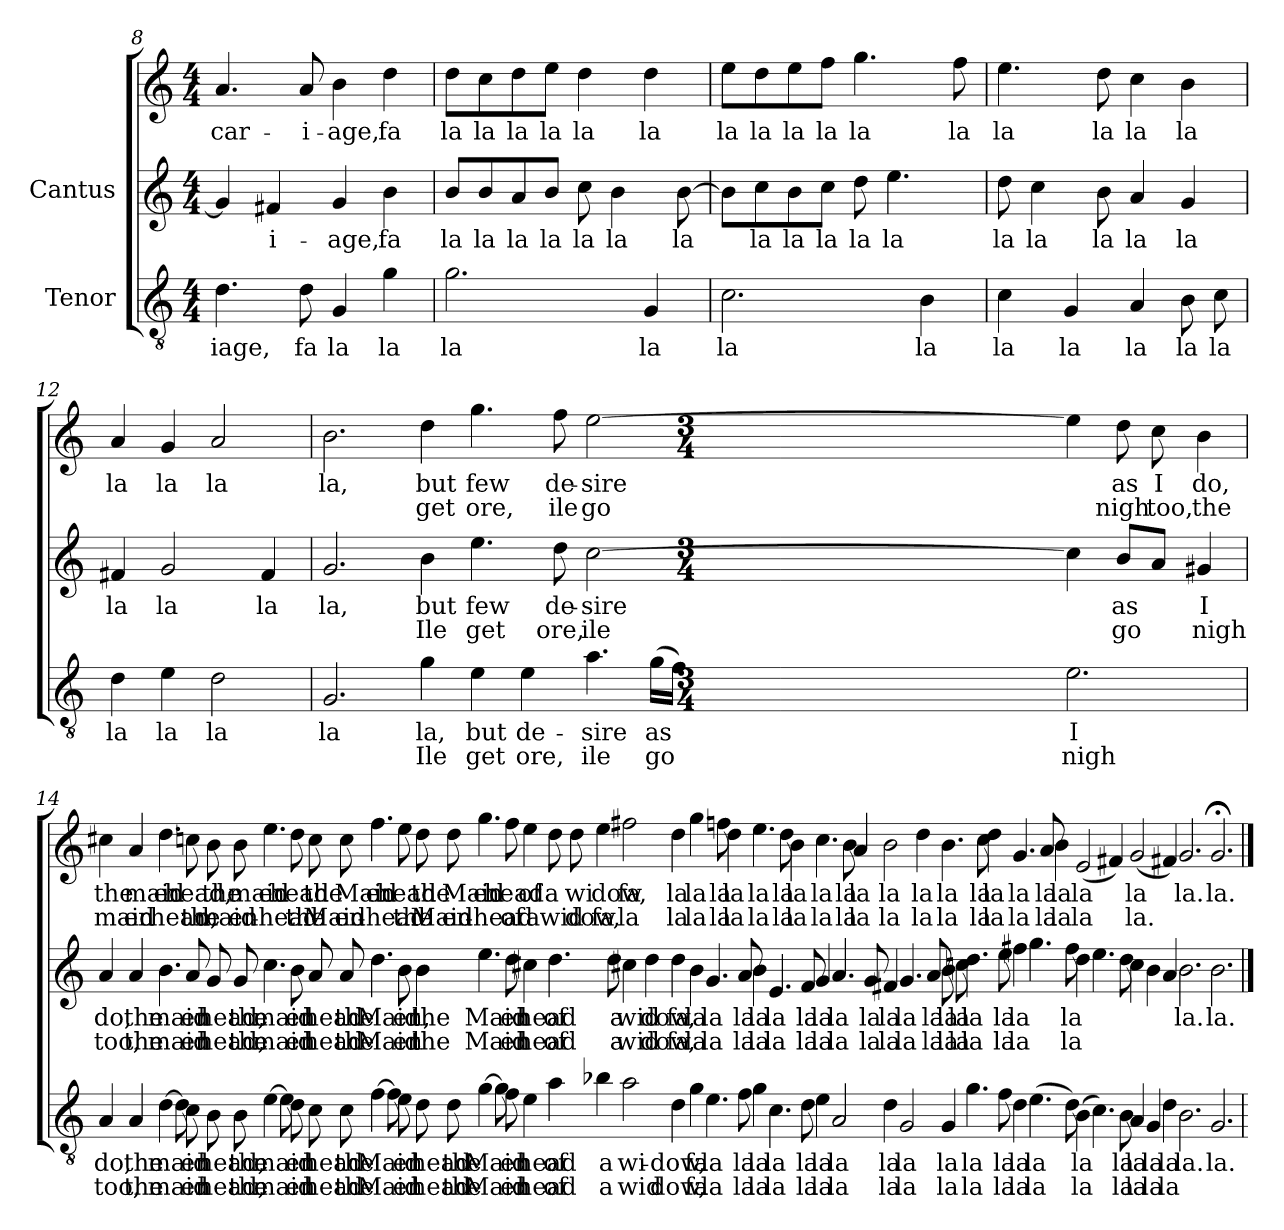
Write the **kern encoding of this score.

**kern	**text	**text	**kern	**text	**text	**kern	**text	**text
*part2	*part2	*part2	*part1	*part1	*part1	*part1	*part1	*part1
*staff3	*staff3	*staff3	*staff2	*staff2	*staff2	*staff1	*staff1	*staff1
*I"Tenor	*	*	*I"Cantus	*	*	*	*	*
*clefGv2	*	*	*clefG2	*	*	*clefG2	*	*
*M4/4	*	*	*M4/4	*	*	*M4/4	*	*
=8	=8	=8	=8	=8	=8	=8	=8	=8
!	!LO:LY:b:cj	!	!	!LO:LY:b:cj	!	!	!LO:LY:b:cj	!
4.d\	-iage,	.	4g/]	.	.	4.a/	-car-	.
!	!	!	!	!LO:LY:b:cj	!	!	!	!
.	.	.	4f#X/	i-	.	.	.	.
!	!LO:LY:b:cj	!	!	!	!	!	!LO:LY:b:cj	!
8d\	fa	.	.	.	.	8a/	-i-	.
!	!LO:LY:b:cj	!	!	!LO:LY:b:cj	!	!	!LO:LY:b:cj	!
4G/	la	.	4g/	-age,	.	4b\	-age,	.
!	!LO:LY:b:cj	!	!	!LO:LY:b:cj	!	!	!LO:LY:b:cj	!
4g\	la	.	4b\	fa	.	4dd\	fa	.
!!LO:LB:g=z
=9	=9	=9	=9	=9	=9	=9	=9	=9
!	!LO:LY:b:cj	!	!	!LO:LY:b:cj	!	!	!LO:LY:b:cj	!
2.g\	la	.	8b/L	la	.	8dd\L	la	.
!	!	!	!	!LO:LY:b:cj	!	!	!LO:LY:b:cj	!
.	.	.	8b/	la	.	8cc\	la	.
!	!	!	!	!LO:LY:b:cj	!	!	!LO:LY:b:cj	!
.	.	.	8a/	la	.	8dd\	la	.
!	!	!	!	!LO:LY:b:cj	!	!	!LO:LY:b:cj	!
.	.	.	8b/J	la	.	8ee\J	la	.
!	!	!	!	!LO:LY:b:cj	!	!	!LO:LY:b:cj	!
.	.	.	8cc\	la	.	4dd\	la	.
!	!	!	!	!LO:LY:b:cj	!	!	!	!
.	.	.	4b\	la	.	.	.	.
!	!LO:LY:b:cj	!	!	!	!	!	!LO:LY:b:cj	!
4G/	la	.	.	.	.	4dd\	la	.
!	!	!	!	!LO:LY:b:cj	!	!	!	!
.	.	.	[>8b\	la	.	.	.	.
=10	=10	=10	=10	=10	=10	=10	=10	=10
!	!LO:LY:b:cj	!	!	!LO:LY:b:cj	!	!	!LO:LY:b:cj	!
2.c\	la	.	8b\L]	.	.	8ee\L	la	.
!	!	!	!	!LO:LY:b:cj	!	!	!LO:LY:b:cj	!
.	.	.	8cc\	la	.	8dd\	la	.
!	!	!	!	!LO:LY:b:cj	!	!	!LO:LY:b:cj	!
.	.	.	8b\	la	.	8ee\	la	.
!	!	!	!	!LO:LY:b:cj	!	!	!LO:LY:b:cj	!
.	.	.	8cc\J	la	.	8ff\J	la	.
!	!	!	!	!LO:LY:b:cj	!	!	!LO:LY:b:cj	!
.	.	.	8dd\	la	.	4.gg\	la	.
!	!	!	!	!LO:LY:b:cj	!	!	!	!
.	.	.	4.ee\	la	.	.	.	.
!	!LO:LY:b:cj	!	!	!	!	!	!	!
4B\	la	.	.	.	.	.	.	.
!	!	!	!	!	!	!	!LO:LY:b:cj	!
.	.	.	.	.	.	8ff\	la	.
=11	=11	=11	=11	=11	=11	=11	=11	=11
!	!LO:LY:b:cj	!	!	!LO:LY:b:cj	!	!	!LO:LY:b:cj	!
4c\	la	.	8dd\	la	.	4.ee\	la	.
!	!	!	!	!LO:LY:b:cj	!	!	!	!
.	.	.	4cc\	la	.	.	.	.
!	!LO:LY:b:cj	!	!	!	!	!	!	!
4G/	la	.	.	.	.	.	.	.
!	!	!	!	!LO:LY:b:cj	!	!	!LO:LY:b:cj	!
.	.	.	8b\	la	.	8dd\	la	.
!	!LO:LY:b:cj	!	!	!LO:LY:b:cj	!	!	!LO:LY:b:cj	!
4A/	la	.	4a/	la	.	4cc\	la	.
!	!LO:LY:b:cj	!	!	!LO:LY:b:cj	!	!	!LO:LY:b:cj	!
8B\	la	.	4g/	la	.	4b\	la	.
!	!LO:LY:b:cj	!	!	!	!	!	!	!
8c\	la	.	.	.	.	.	.	.
=12	=12	=12	=12	=12	=12	=12	=12	=12
!	!LO:LY:b:cj	!	!	!LO:LY:b:cj	!	!	!LO:LY:b:cj	!
4d\	la	.	4f#X/	la	.	4a/	la	.
!	!LO:LY:b:cj	!	!	!LO:LY:b:cj	!	!	!LO:LY:b:cj	!
4e\	la	.	2g/	la	.	4g/	la	.
!	!LO:LY:b:cj	!	!	!	!	!	!LO:LY:b:cj	!
2d\	la	.	.	.	.	2a/	la	.
!	!	!	!	!LO:LY:b:cj	!	!	!	!
.	.	.	4f#/	la	.	.	.	.
!!LO:LB:g=z
=13	=13	=13	=13	=13	=13	=13	=13	=13
!	!LO:LY:b:cj	!	!	!LO:LY:b:cj	!	!	!LO:LY:b:cj	!
2.G/	la	.	2.g/	la,	.	2.b\	la,	.
!	!LO:LY:b:cj	!LO:LY:b:cj	!	!LO:LY:b:cj	!LO:LY:b:cj	!	!LO:LY:b:cj	!LO:LY:b:cj
4g\	la,	Ile	4b\	but	Ile	4dd\	but	get
!	!LO:LY:b:cj	!LO:LY:b:cj	!	!LO:LY:b:cj	!LO:LY:b:cj	!	!LO:LY:b:cj	!LO:LY:b:cj
4e\	but	get	4.ee\	few	get	4.gg\	few	ore,
!	!LO:LY:b:cj	!LO:LY:b:cj	!	!	!	!	!	!
4e\	de-	-ore,	.	.	.	.	.	.
!	!	!	!	!LO:LY:b:cj	!LO:LY:b:cj	!	!LO:LY:b:cj	!LO:LY:b:cj
.	.	.	8dd\	de-	-ore,	8ff\	de-	-ile
!	!LO:LY:b:cj	!LO:LY:b:cj	!	!LO:LY:b:cj	!LO:LY:b:cj	!	!LO:LY:b:cj	!LO:LY:b:cj
4.a\	sire	ile	[>2cc\	sire	ile	[>2ee\	sire	go
!	!LO:LY:b:cj	!LO:LY:b:cj	!	!	!	!	!	!
(>16g\L	as	go	.	.	.	.	.	.
!	!LO:LY:b:cj	!LO:LY:b:cj	!	!	!	!	!	!
16f\J)	.	.	.	.	.	.	.	.
*M3/4	*	*	*M3/4	*	*	*M3/4	*	*
!	!LO:LY:b:cj	!LO:LY:b:cj	!	!LO:LY:b:cj	!LO:LY:b:cj	!	!LO:LY:b:cj	!LO:LY:b:cj
2.e\	I	nigh	4cc\]	.	.	4ee\]	.	.
!	!	!	!	!LO:LY:b:cj	!LO:LY:b:cj	!	!LO:LY:b:cj	!LO:LY:b:cj
.	.	.	8b/L	as	go	8dd\	as	nigh
!	!	!	!	!LO:LY:b:cj	!LO:LY:b:cj	!	!LO:LY:b:cj	!LO:LY:b:cj
.	.	.	8a/J	.	.	8cc\	I	too,
!	!	!	!	!LO:LY:b:cj	!LO:LY:b:cj	!	!LO:LY:b:cj	!LO:LY:b:cj
.	.	.	4g#X/	I	nigh	4b\	do,	the
!!LO:PB:g=z
=14	=14	=14	=14	=14	=14	=14	=14	=14
!	!LO:LY:b:cj	!LO:LY:b:cj	!	!LO:LY:b:cj	!LO:LY:b:cj	!	!LO:LY:b:cj	!LO:LY:b:cj
4A/	do,	too,	4a/	do,	too,	4cc#X\	the	maid-
!	!LO:LY:b:cj	!LO:LY:b:cj	!	!LO:LY:b:cj	!LO:LY:b:cj	!	!LO:LY:b:cj	!LO:LY:b:cj
4A/	the	the	4a/	the	the	4a/	-maid-	-en-
!	!LO:LY:b:cj	!LO:LY:b:cj	!	!LO:LY:b:cj	!LO:LY:b:cj	!	!LO:LY:b:cj	!LO:LY:b:cj
[>4d\	maid-	-maid-	4.b\	maid-	-maid-	4.dd\	-en-	-head,
!	!LO:LY:b:cj	!LO:LY:b:cj	!	!	!	!	!	!
8d\]	-	.	.	.	.	.	.	.
!	!LO:LY:b:cj	!LO:LY:b:cj	!	!LO:LY:b:cj	!LO:LY:b:cj	!	!LO:LY:b:cj	!LO:LY:b:cj
8c\	en-	-en-	8a/	-en-	-en-	8cc\	head,	the
!	!LO:LY:b:cj	!LO:LY:b:cj	!	!LO:LY:b:cj	!LO:LY:b:cj	!	!LO:LY:b:cj	!LO:LY:b:cj
8B\	-head,	head,	8g/	-head,	head,	8b\	the	maid-
!	!LO:LY:b:cj	!LO:LY:b:cj	!	!LO:LY:b:cj	!LO:LY:b:cj	!	!LO:LY:b:cj	!LO:LY:b:cj
8B\	the	the	8g/	the	the	8b\	-maid-	-en-
!	!LO:LY:b:cj	!LO:LY:b:cj	!	!LO:LY:b:cj	!LO:LY:b:cj	!	!LO:LY:b:cj	!LO:LY:b:cj
[>4e\	maid-	-maid-	4.cc\	maid-	-maid-	4.ee\	-en-	-head
!	!LO:LY:b:cj	!LO:LY:b:cj	!	!	!	!	!	!
8e\]	-	.	.	.	.	.	.	.
!	!LO:LY:b:cj	!LO:LY:b:cj	!	!LO:LY:b:cj	!LO:LY:b:cj	!	!LO:LY:b:cj	!LO:LY:b:cj
8d\	en-	-en-	8b\	-en-	-en-	8dd\	head	the
!	!LO:LY:b:cj	!LO:LY:b:cj	!	!LO:LY:b:cj	!LO:LY:b:cj	!	!LO:LY:b:cj	!LO:LY:b:cj
8c\	-head	head	8a/	-head	head	8cc\	the	Maid-
!	!LO:LY:b:cj	!LO:LY:b:cj	!	!LO:LY:b:cj	!LO:LY:b:cj	!	!LO:LY:b:cj	!LO:LY:b:cj
8c\	the	the	8a/	the	the	8cc\	-Maid-	-en-
!	!LO:LY:b:cj	!LO:LY:b:cj	!	!LO:LY:b:cj	!LO:LY:b:cj	!	!LO:LY:b:cj	!LO:LY:b:cj
[>4f\	Maid-	-Maid-	4.dd\	Maid-	-Maid-	4.ff\	-en-	-head
!	!LO:LY:b:cj	!LO:LY:b:cj	!	!	!	!	!	!
8f\]	-	.	.	.	.	.	.	.
!	!LO:LY:b:cj	!LO:LY:b:cj	!	!LO:LY:b:cj	!LO:LY:b:cj	!	!LO:LY:b:cj	!LO:LY:b:cj
8e\	en-	-en-	8b\	-en,	en	8ee\	head	the
!	!LO:LY:b:cj	!LO:LY:b:cj	!	!LO:LY:b:cj	!LO:LY:b:cj	!	!LO:LY:b:cj	!LO:LY:b:cj
8d\	-head	head	4b\	the	the	8dd\	the	Maid-
!	!LO:LY:b:cj	!LO:LY:b:cj	!	!	!	!	!LO:LY:b:cj	!LO:LY:b:cj
8d\	the	the	.	.	.	8dd\	-Maid-	-en-
!	!LO:LY:b:cj	!LO:LY:b:cj	!	!LO:LY:b:cj	!LO:LY:b:cj	!	!LO:LY:b:cj	!LO:LY:b:cj
[>4g\	Maid-	-Maid-	4.ee\	Maid-	-Maid-	4.gg\	-en-	-head
!	!LO:LY:b:cj	!LO:LY:b:cj	!	!	!	!	!	!
8g\]	-	.	.	.	.	.	.	.
!	!LO:LY:b:cj	!LO:LY:b:cj	!	!LO:LY:b:cj	!LO:LY:b:cj	!	!LO:LY:b:cj	!LO:LY:b:cj
8f\	en-	-en-	8dd\	-en-	-en-	8ff\	head	of
!	!LO:LY:b:cj	!LO:LY:b:cj	!	!LO:LY:b:cj	!LO:LY:b:cj	!	!LO:LY:b:cj	!LO:LY:b:cj
4e\	-head	head	4cc#X\	-head	head	4ee\	of	a
!	!LO:LY:b:cj	!LO:LY:b:cj	!	!LO:LY:b:cj	!LO:LY:b:cj	!	!LO:LY:b:cj	!LO:LY:b:cj
4a\	of	of	4.dd\	of	of	8dd\	a	wid-
!	!	!	!	!	!	!	!LO:LY:b:cj	!LO:LY:b:cj
.	.	.	.	.	.	8dd\	-wi-	-dow,
!	!LO:LY:b:cj	!LO:LY:b:cj	!	!	!	!	!LO:LY:b:cj	!LO:LY:b:cj
4b-X\	a	a	.	.	.	4ee\	dow,	fa
!	!	!	!	!LO:LY:b:cj	!LO:LY:b:cj	!	!	!
.	.	.	8dd\	a	a	.	.	.
!	!LO:LY:b:cj	!LO:LY:b:cj	!	!LO:LY:b:cj	!LO:LY:b:cj	!	!LO:LY:b:cj	!LO:LY:b:cj
2a\	wi-	-wid-	4cc#X\	wid-	-wid-	2ff#X\	fa	la
!	!	!	!	!LO:LY:b:cj	!LO:LY:b:cj	!	!	!
.	.	.	4dd\	-dow,	dow,	.	.	.
!	!LO:LY:b:cj	!LO:LY:b:cj	!	!LO:LY:b:cj	!LO:LY:b:cj	!	!LO:LY:b:cj	!LO:LY:b:cj
4d\	-dow,	dow,	4dd\	fa	fa	4dd\	la	la
!	!LO:LY:b:cj	!LO:LY:b:cj	!	!LO:LY:b:cj	!LO:LY:b:cj	!	!LO:LY:b:cj	!LO:LY:b:cj
4g\	fa	fa	4b\	la	la	4.gg\	la	la
!	!LO:LY:b:cj	!LO:LY:b:cj	!	!LO:LY:b:cj	!LO:LY:b:cj	!	!	!
4.e\	la	la	4.g/	la	la	.	.	.
!	!	!	!	!	!	!	!LO:LY:b:cj	!LO:LY:b:cj
.	.	.	.	.	.	8ff\	la	la
!	!	!	!	!	!	!	!LO:LY:b:cj	!LO:LY:b:cj
.	.	.	.	.	.	4dd\	la	la
!	!LO:LY:b:cj	!LO:LY:b:cj	!	!LO:LY:b:cj	!LO:LY:b:cj	!	!	!
8f\	la	la	8a/	la	la	.	.	.
!	!LO:LY:b:cj	!LO:LY:b:cj	!	!LO:LY:b:cj	!LO:LY:b:cj	!	!LO:LY:b:cj	!LO:LY:b:cj
4g\	la	la	4b\	la	la	4.ee\	la	la
!	!LO:LY:b:cj	!LO:LY:b:cj	!	!LO:LY:b:cj	!LO:LY:b:cj	!	!	!
4.c\	la	la	4.e/	la	la	.	.	.
!	!	!	!	!	!	!	!LO:LY:b:cj	!LO:LY:b:cj
.	.	.	.	.	.	8dd\	la	la
!	!	!	!	!	!	!	!LO:LY:b:cj	!LO:LY:b:cj
.	.	.	.	.	.	4b\	la	la
!	!LO:LY:b:cj	!LO:LY:b:cj	!	!LO:LY:b:cj	!LO:LY:b:cj	!	!	!
8d\	la	la	8f/	la	la	.	.	.
!	!LO:LY:b:cj	!LO:LY:b:cj	!	!LO:LY:b:cj	!LO:LY:b:cj	!	!LO:LY:b:cj	!LO:LY:b:cj
4e\	la	la	4g/	la	la	4.cc\	la	la
!	!LO:LY:b:cj	!LO:LY:b:cj	!	!LO:LY:b:cj	!LO:LY:b:cj	!	!	!
2A/	la	la	4.a/	la	la	.	.	.
!	!	!	!	!	!	!	!LO:LY:b:cj	!LO:LY:b:cj
.	.	.	.	.	.	8b\	la	la
!	!	!	!	!	!	!	!LO:LY:b:cj	!LO:LY:b:cj
.	.	.	.	.	.	4a/	la	la
!	!	!	!	!LO:LY:b:cj	!LO:LY:b:cj	!	!	!
.	.	.	8g/	la	la	.	.	.
!	!LO:LY:b:cj	!LO:LY:b:cj	!	!LO:LY:b:cj	!LO:LY:b:cj	!	!LO:LY:b:cj	!LO:LY:b:cj
4d\	la	la	4f#X/	la	la	2b\	la	la
!	!LO:LY:b:cj	!LO:LY:b:cj	!	!LO:LY:b:cj	!LO:LY:b:cj	!	!	!
2G/	la	la	4.g/	la	la	.	.	.
!	!	!	!	!	!	!	!LO:LY:b:cj	!LO:LY:b:cj
.	.	.	.	.	.	4dd\	la	la
!	!	!	!	!LO:LY:b:cj	!LO:LY:b:cj	!	!	!
.	.	.	8a/	la	la	.	.	.
!	!LO:LY:b:cj	!LO:LY:b:cj	!	!LO:LY:b:cj	!LO:LY:b:cj	!	!LO:LY:b:cj	!LO:LY:b:cj
4G/	la	la	8b\	la	la	4.b\	la	la
!	!	!	!	!LO:LY:b:cj	!LO:LY:b:cj	!	!	!
.	.	.	8cc\	la	la	.	.	.
!	!LO:LY:b:cj	!LO:LY:b:cj	!	!LO:LY:b:cj	!LO:LY:b:cj	!	!	!
4.g\	la	la	4.dd\	la	la	.	.	.
!	!	!	!	!	!	!	!LO:LY:b:cj	!LO:LY:b:cj
.	.	.	.	.	.	8cc\	la	la
!	!	!	!	!	!	!	!LO:LY:b:cj	!LO:LY:b:cj
.	.	.	.	.	.	4dd\	la	la
!	!LO:LY:b:cj	!LO:LY:b:cj	!	!LO:LY:b:cj	!LO:LY:b:cj	!	!	!
8f\	la	la	8ee\	la	la	.	.	.
!	!LO:LY:b:cj	!LO:LY:b:cj	!	!LO:LY:b:cj	!LO:LY:b:cj	!	!LO:LY:b:cj	!LO:LY:b:cj
4d\	la	la	4ff#X\	la	la	4.g/	la	la
!	!LO:LY:b:cj	!LO:LY:b:cj	!	!LO:LY:b:cj	!LO:LY:b:cj	!	!	!
(>4.e\	la	la	4.gg\	.	.	.	.	.
!	!	!	!	!	!	!	!LO:LY:b:cj	!LO:LY:b:cj
.	.	.	.	.	.	8a/	la	la
!	!	!	!	!	!	!	!LO:LY:b:cj	!LO:LY:b:cj
.	.	.	.	.	.	4b\	la	la
!	!LO:LY:b:cj	!LO:LY:b:cj	!	!LO:LY:b:cj	!LO:LY:b:cj	!	!	!
8d\)	.	.	8ff#\	la	la	.	.	.
!	!LO:LY:b:cj	!LO:LY:b:cj	!	!	!	!	!LO:LY:b:cj	!LO:LY:b:cj
(>4B\	la	la	4dd\	.	.	(<2e/	la	la
!	!LO:LY:b:cj	!LO:LY:b:cj	!	!	!	!	!	!
4.c\)	.	.	4.ee\	.	.	.	.	.
!	!	!	!	!	!	!	!LO:LY:b:cj	!LO:LY:b:cj
.	.	.	.	.	.	4f#X/)	.	.
!	!LO:LY:b:cj	!LO:LY:b:cj	!	!	!	!	!	!
8B\	la	la	8dd\	.	.	.	.	.
!	!LO:LY:b:cj	!LO:LY:b:cj	!	!	!	!	!LO:LY:b:cj	!LO:LY:b:cj
4A/	la	la	4cc\	.	.	(<2g/	la	la.
!	!LO:LY:b:cj	!LO:LY:b:cj	!	!	!	!	!	!
4G/	la	la	4b\	.	.	.	.	.
!	!LO:LY:b:cj	!LO:LY:b:cj	!	!	!	!	!LO:LY:b:cj	!LO:LY:b:cj
4d\	la	la	4a/	.	.	4f#X/)	.	.
!	!LO:LY:b:cj	!	!	!LO:LY:b:cj	!	!	!LO:LY:b:cj	!
2.B\	la.	.	2.b\	la.	.	2.g/	la.	.
!	!LO:LY:b:cj	!	!	!LO:LY:b:cj	!	!	!LO:LY:b:cj	!
2.G/	la.	.	2.b\	la.	.	2.g;</	la.	.
=	==	==	==	==	==	==	==	==
*-	*-	*-	*-	*-	*-	*-	*-	*-
